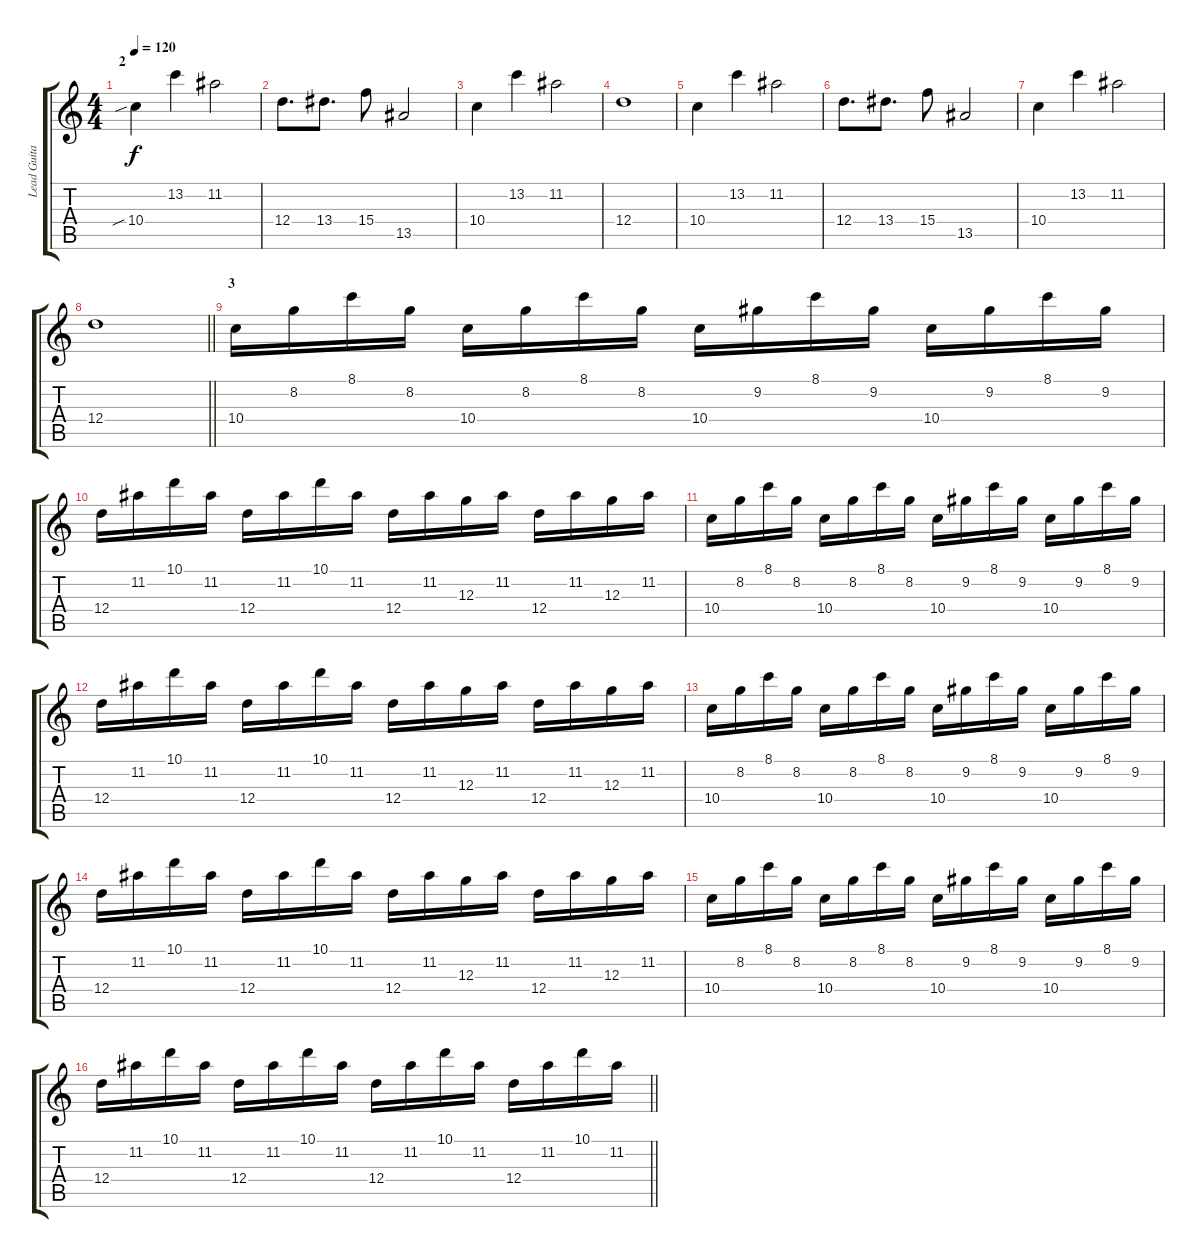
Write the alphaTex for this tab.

\track ("Lead Guitar" "Lead Guita") {instrument acousticguitarsteel}
\staff {score tabs}
\tuning (E4 B3 G3 D3 A2 E2) {hide}
\ts (4 4)
\section ("" "2")
\tempo 120
\clef g2
\ks aminor
10.4{sib}.4{dy f instrument distortionguitar} 13.2.4 11.2.2 |
12.4.8{d} 13.4.8{d} 15.4.8 13.5.2 |
10.4.4 13.2.4 11.2.2 |
12.4.1 |
10.4.4 13.2.4 11.2.2 |
12.4.8{d} 13.4.8{d} 15.4.8 13.5.2 |
10.4.4 13.2.4 11.2.2 |
\barLineRight lightlight
12.4.1 |
\section ("" "3")
10.4.16 8.2.16 8.1.16 8.2.16 10.4.16 8.2.16 8.1.16 8.2.16 10.4.16 9.2.16 8.1.16 9.2.16 10.4.16 9.2.16 8.1.16 9.2.16 |
12.4.16 11.2.16 10.1.16 11.2.16 12.4.16 11.2.16 10.1.16 11.2.16 12.4.16 11.2.16 12.3.16 11.2.16 12.4.16 11.2.16 12.3.16 11.2.16 |
10.4.16 8.2.16 8.1.16 8.2.16 10.4.16 8.2.16 8.1.16 8.2.16 10.4.16 9.2.16 8.1.16 9.2.16 10.4.16 9.2.16 8.1.16 9.2.16 |
12.4.16 11.2.16 10.1.16 11.2.16 12.4.16 11.2.16 10.1.16 11.2.16 12.4.16 11.2.16 12.3.16 11.2.16 12.4.16 11.2.16 12.3.16 11.2.16 |
10.4.16 8.2.16 8.1.16 8.2.16 10.4.16 8.2.16 8.1.16 8.2.16 10.4.16 9.2.16 8.1.16 9.2.16 10.4.16 9.2.16 8.1.16 9.2.16 |
12.4.16 11.2.16 10.1.16 11.2.16 12.4.16 11.2.16 10.1.16 11.2.16 12.4.16 11.2.16 12.3.16 11.2.16 12.4.16 11.2.16 12.3.16 11.2.16 |
10.4.16 8.2.16 8.1.16 8.2.16 10.4.16 8.2.16 8.1.16 8.2.16 10.4.16 9.2.16 8.1.16 9.2.16 10.4.16 9.2.16 8.1.16 9.2.16 |
\barLineRight lightlight
12.4.16 11.2.16 10.1.16 11.2.16 12.4.16 11.2.16 10.1.16 11.2.16 12.4.16 11.2.16 10.1.16 11.2.16 12.4.16 11.2.16 10.1.16 11.2.16
